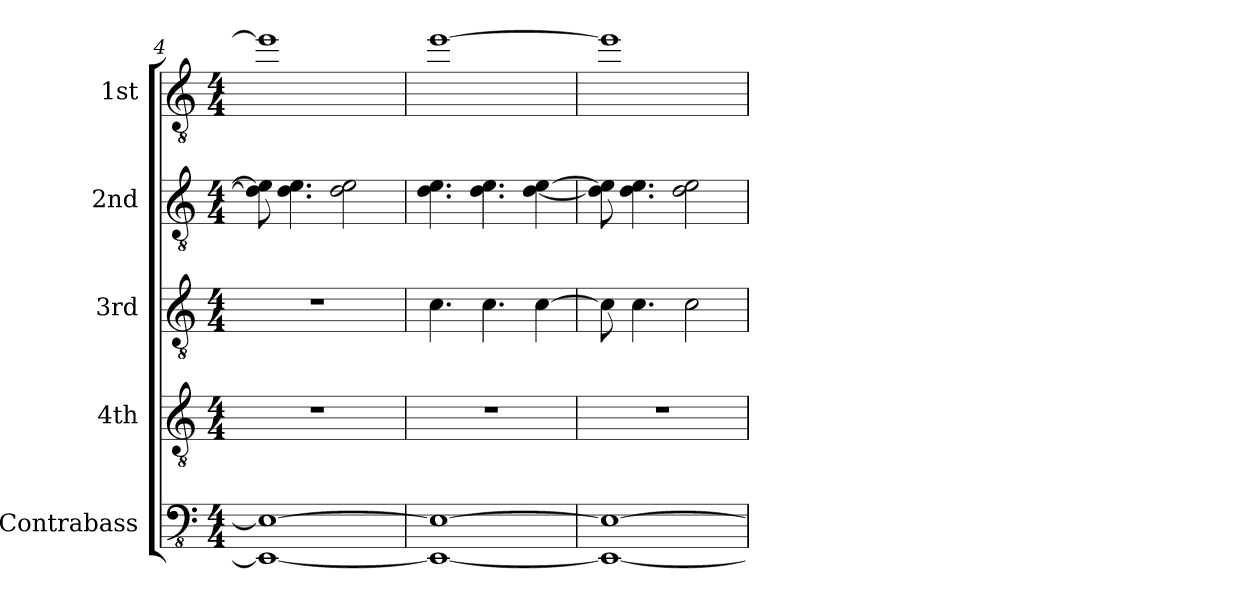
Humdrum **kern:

**kern	**kern	**kern	**kern	**kern
*part5	*part4	*part3	*part2	*part1
*staff5	*staff4	*staff3	*staff2	*staff1
*I"Contrabass	*I"4th	*I"3rd	*I"2nd	*I"1st
*I'C.B	*	*	*	*
*clefFv4	*clefGv2	*clefGv2	*clefGv2	*clefGv2
*k[]	*k[]	*k[]	*k[]	*k[]
*M4/4	*M4/4	*M4/4	*M4/4	*M4/4
=4	=4	=4	=4	=4
1EEE_ 1EE_	1r	1r	8d\] 8e\]	1ee]
.	.	.	4.d\ 4.e\	.
.	.	.	2d\ 2e\	.
=5	=5	=5	=5	=5
1EEE_ 1EE_	1r	4.c\	4.d\ 4.e\	[1ee
.	.	4.c\	4.d\ 4.e\	.
.	.	[4c\	[4d\ [4e\	.
=6	=6	=6	=6	=6
1EEE_ 1EE_	1r	8c\]	8d\] 8e\]	1ee]
.	.	4.c\	4.d\ 4.e\	.
.	.	2c\	2d\ 2e\	.
=	=	=	=	=
*-	*-	*-	*-	*-
